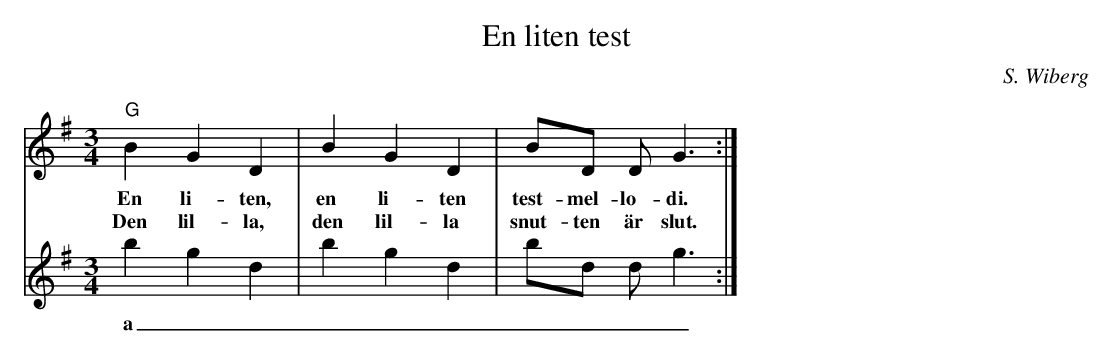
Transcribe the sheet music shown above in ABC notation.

X:1
T:En liten test
M:3/4
L:1/8
C:S. Wiberg
K:G
V:1
"G" B2G2D2 | B2G2D2 | BD D G3:|
w:En li-ten, en li-ten test-mel-lo-di. __________
w:Den lil-la, den lil-la snut-ten är slut.
V:2
b2g2d2 | b2g2d2 | bd d g3:|
w:a ___________________
